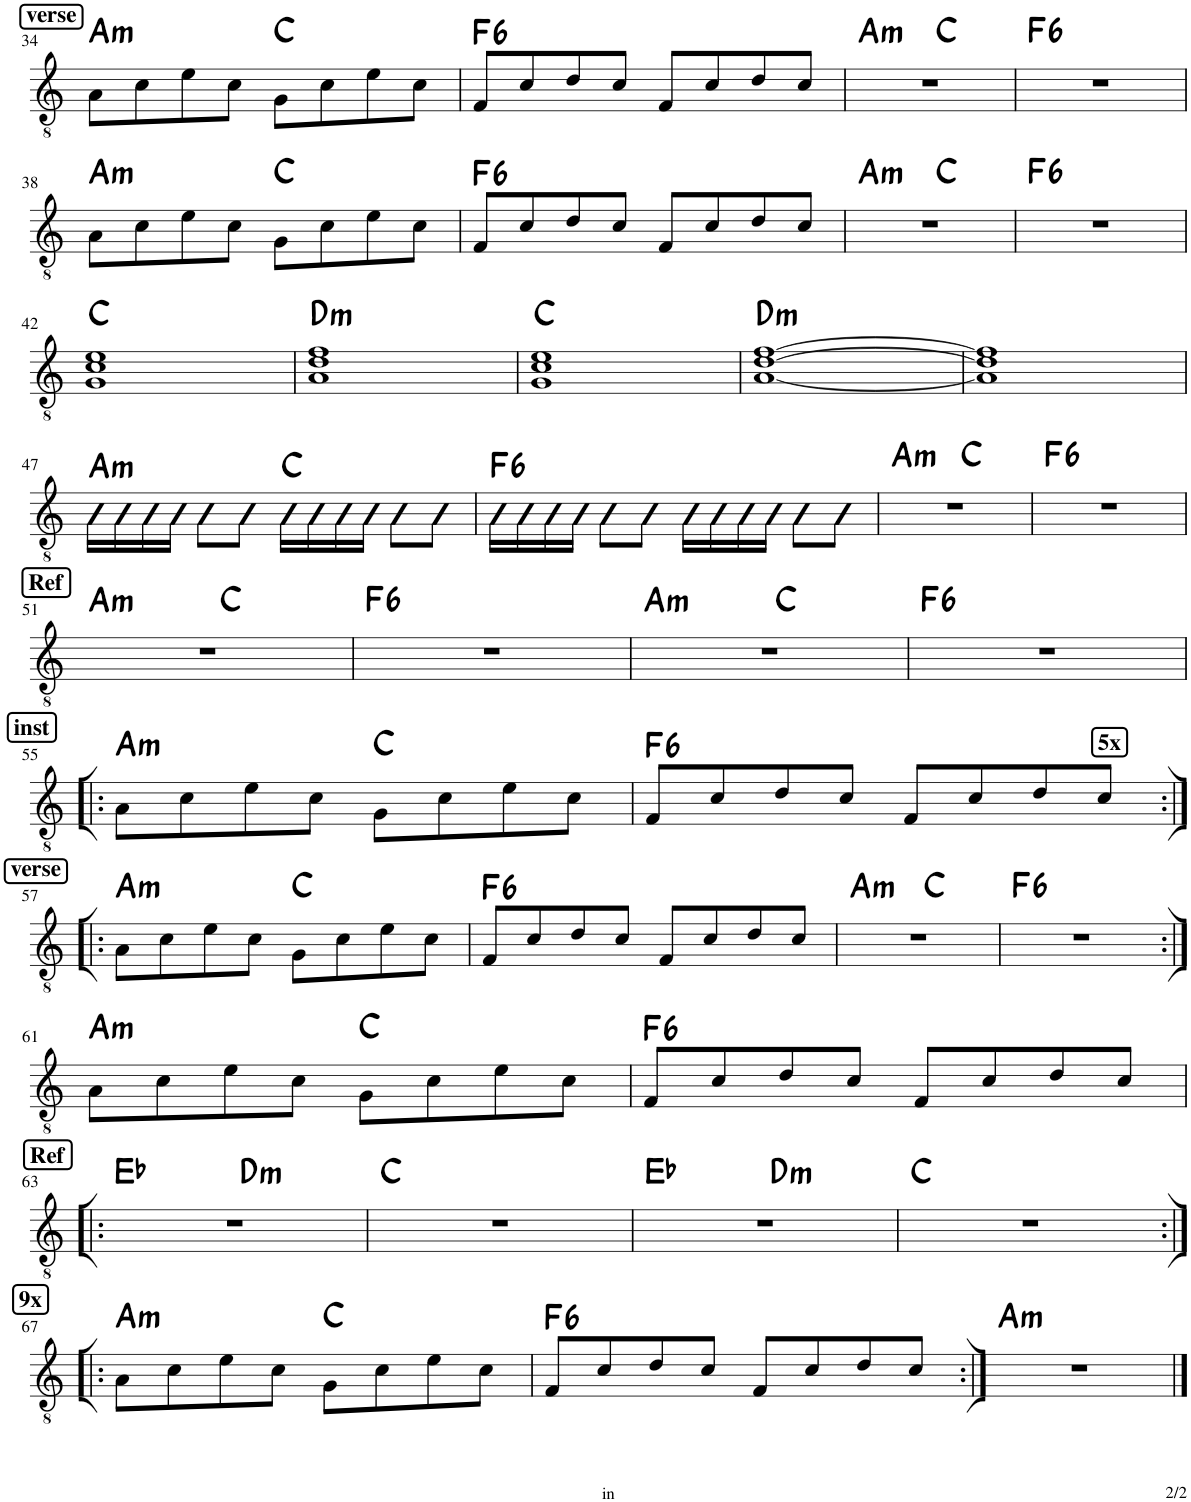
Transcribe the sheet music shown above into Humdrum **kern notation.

**kern	**harte
*part1	*part1
*staff1	*
*I"Classical Guitar	*
*I'Guit.	*
!!LO:PB:g=z
*clefGv2	*
*k[]	*
*M4/4	*
!!LO:REH:place=s1:a:B:cj:fs=11:t=verse
=34	=34
!	!LO:H:kt=m
8A\L	A:min
8c\	.
8e\	.
8c\J	.
8G\L	C:maj
8c\	.
8e\	.
8c\J	.
=35	=35
!	!LO:H:kt=6
8F/L	F:maj6
8c/	.
8d/	.
8c/J	.
8F/L	.
8c/	.
8d/	.
8c/J	.
=36	=36
!	!LO:H:kt=m
*^	*
1r	2ryy	A:min
.	2ryy	C:maj
=37	=37	=37
!	!	!LO:H:kt=6
*v	*v	*
1r	F:maj6
!!LO:LB:g=z
=38	=38
!	!LO:H:kt=m
8A\L	A:min
8c\	.
8e\	.
8c\J	.
8G\L	C:maj
8c\	.
8e\	.
8c\J	.
=39	=39
!	!LO:H:kt=6
8F/L	F:maj6
8c/	.
8d/	.
8c/J	.
8F/L	.
8c/	.
8d/	.
8c/J	.
=40	=40
!	!LO:H:kt=m
*^	*
1r	2ryy	A:min
.	2ryy	C:maj
=41	=41	=41
!	!	!LO:H:kt=6
*v	*v	*
1r	F:maj6
!!LO:LB:g=z
=42	=42
1G 1c 1e	C:maj
=43	=43
!	!LO:H:kt=m
1A 1d 1f	D:min
=44	=44
1G 1c 1e	C:maj
=45	=45
!	!LO:H:kt=m
[1A [1d [1f	D:min
=46	=46
1A] 1d] 1f]	.
!!LO:LB:g=z
=47	=47
!	!LO:H:kt=m
16A\LL	A:min
16A\	.
16A\	.
16A\JJ	.
8A\L	.
8A\J	.
16A\LL	C:maj
16A\	.
16A\	.
16A\JJ	.
8A\L	.
8A\J	.
=48	=48
!	!LO:H:kt=6
16A\LL	F:maj6
16A\	.
16A\	.
16A\JJ	.
8A\L	.
8A\J	.
16A\LL	.
16A\	.
16A\	.
16A\JJ	.
8A\L	.
8A\J	.
=49	=49
!	!LO:H:kt=m
*^	*
1r	2ryy	A:min
.	2ryy	C:maj
=50	=50	=50
!	!	!LO:H:kt=6
*v	*v	*
1r	F:maj6
!!LO:LB:g=z
!!LO:REH:place=s1:a:B:cj:fs=11:t=Ref
=51	=51
!	!LO:H:kt=m
*^	*
1r	2ryy	A:min
.	2ryy	C:maj
=52	=52	=52
!	!	!LO:H:kt=6
*v	*v	*
1r	F:maj6
=53	=53
!	!LO:H:kt=m
*^	*
1r	2ryy	A:min
.	2ryy	C:maj
=54	=54	=54
!	!	!LO:H:kt=6
*v	*v	*
1r	F:maj6
!!LO:LB:g=z
!!LO:REH:place=s1:a:B:cj:fs=11:t=inst
=55!|:	=55!|:
!	!LO:H:kt=m
8A\L	A:min
8c\	.
8e\	.
8c\J	.
8G\L	C:maj
8c\	.
8e\	.
8c\J	.
!!LO:REH:place=s1:a:B:cj:fs=11:t=5x:qo=3.5
=56	=56
!	!LO:H:kt=6
8F/L	F:maj6
8c/	.
8d/	.
8c/J	.
8F/L	.
8c/	.
8d/	.
8c/J	.
!!LO:LB:g=z
!!LO:REH:place=s1:a:B:cj:fs=11:t=verse
=57:|!|:	=57:|!|:
!	!LO:H:kt=m
8A\L	A:min
8c\	.
8e\	.
8c\J	.
8G\L	C:maj
8c\	.
8e\	.
8c\J	.
=58	=58
!	!LO:H:kt=6
8F/L	F:maj6
8c/	.
8d/	.
8c/J	.
8F/L	.
8c/	.
8d/	.
8c/J	.
=59	=59
!	!LO:H:kt=m
*^	*
1r	2ryy	A:min
.	2ryy	C:maj
=60	=60	=60
!	!	!LO:H:kt=6
*v	*v	*
1r	F:maj6
!!LO:LB:g=z
=61:|!	=61:|!
!	!LO:H:kt=m
8A\L	A:min
8c\	.
8e\	.
8c\J	.
8G\L	C:maj
8c\	.
8e\	.
8c\J	.
=62	=62
!	!LO:H:kt=6
8F/L	F:maj6
8c/	.
8d/	.
8c/J	.
8F/L	.
8c/	.
8d/	.
8c/J	.
!!LO:LB:g=z
!!LO:REH:place=s1:a:B:cj:fs=11:t=Ref
=63!|:	=63!|:
*^	*
1r	2ryy	Eb:maj
!	!	!LO:H:kt=m
.	2ryy	D:min
*v	*v	*
=64	=64
1r	C:maj
=65	=65
*^	*
1r	2ryy	Eb:maj
!	!	!LO:H:kt=m
.	2ryy	D:min
*v	*v	*
=66	=66
1r	C:maj
!!LO:LB:g=z
!!LO:REH:place=s1:a:B:cj:fs=11:t=9x
=67:|!|:	=67:|!|:
!	!LO:H:kt=m
8A\L	A:min
8c\	.
8e\	.
8c\J	.
8G\L	C:maj
8c\	.
8e\	.
8c\J	.
=68	=68
!	!LO:H:kt=6
8F/L	F:maj6
8c/	.
8d/	.
8c/J	.
8F/L	.
8c/	.
8d/	.
8c/J	.
=69:|!	=69:|!
!	!LO:H:kt=m
1r	A:min
==	==
*-	*-
